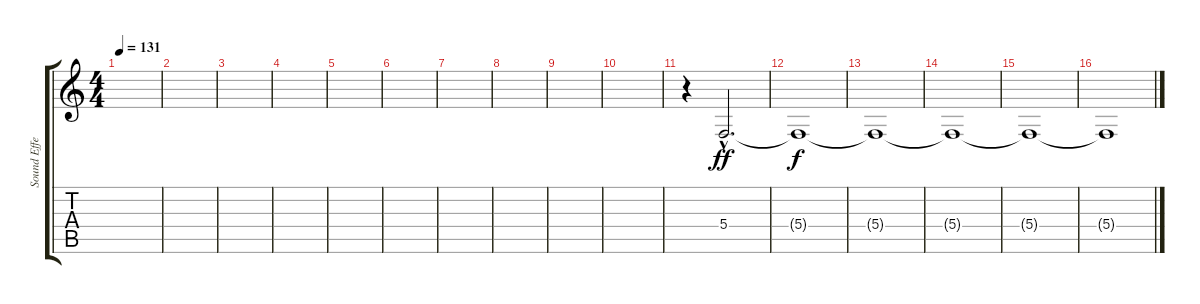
\track ("Sound Effects" "Sound Effe") {instrument pad5bowed}
\staff {score tabs}
\tuning (D4 A3 F3 C3 G2 C2) {hide}
\ts (4 4)
\tempo 131
\clef g2
\ks c
|
|
|
|
|
|
|
|
|
|
r.4 5.4{hac}.2{d dy ff volume 0} |
5.4{t}.1{dy f volume 5} |
5.4{t}.1{volume 0} |
5.4{t}.1 |
5.4{t}.1{volume 5} |
5.4{t}.1{volume 0}
